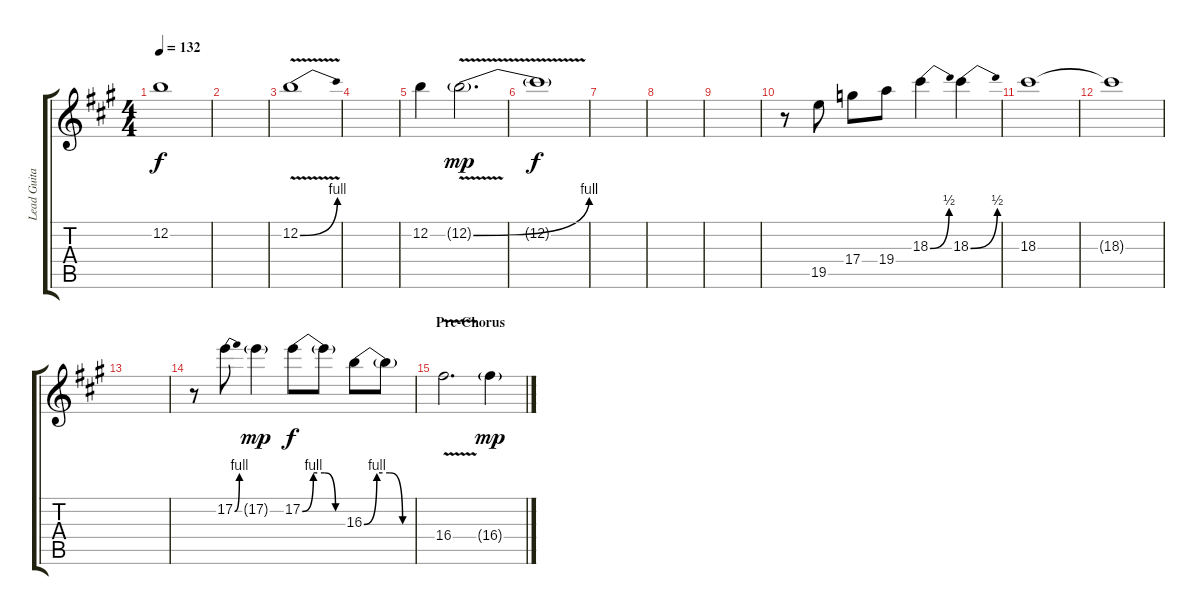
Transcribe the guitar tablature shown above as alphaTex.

\track ("Lead Guitar" "Lead Guita") {instrument electricguitarjazz}
\staff {score tabs}
\tuning (E4 B3 G3 D3 A2 E2) {hide}
\ts (4 4)
\tempo 132
\clef g2
\ks f#minor
12.2{t}.1{dy f} |
|
12.2{be (bend 0 0 60 4) v}.1 |
|
12.2.4 12.2{be (bend 0 0 60 4) v g}.2{d dy mp} |
12.2{t}.1{dy f} |
\ks a
|
|
|
r.8 19.5.8 17.4.8 19.4.8 18.3{be (bend 0 0 60 2)}.4 18.3{be (bend 0 0 60 2)}.4 |
\ks f#minor
18.3.1 |
18.3{t}.1 |
|
r.8 17.2{be (bend 0 0 60 4)}.8 17.2{g}.4{dy mp} 17.2{be (custom 0 0 15 4 30 4 45 0 60 0)}.8{dy f} 17.2{t}.8 16.3{be (custom 0 0 15 4 30 4 45 0 60 0)}.8 16.3{t}.8 |
\section ("" "Pre-Chorus")
16.4{v}.2{d} 16.4{g}.4{dy mp}
